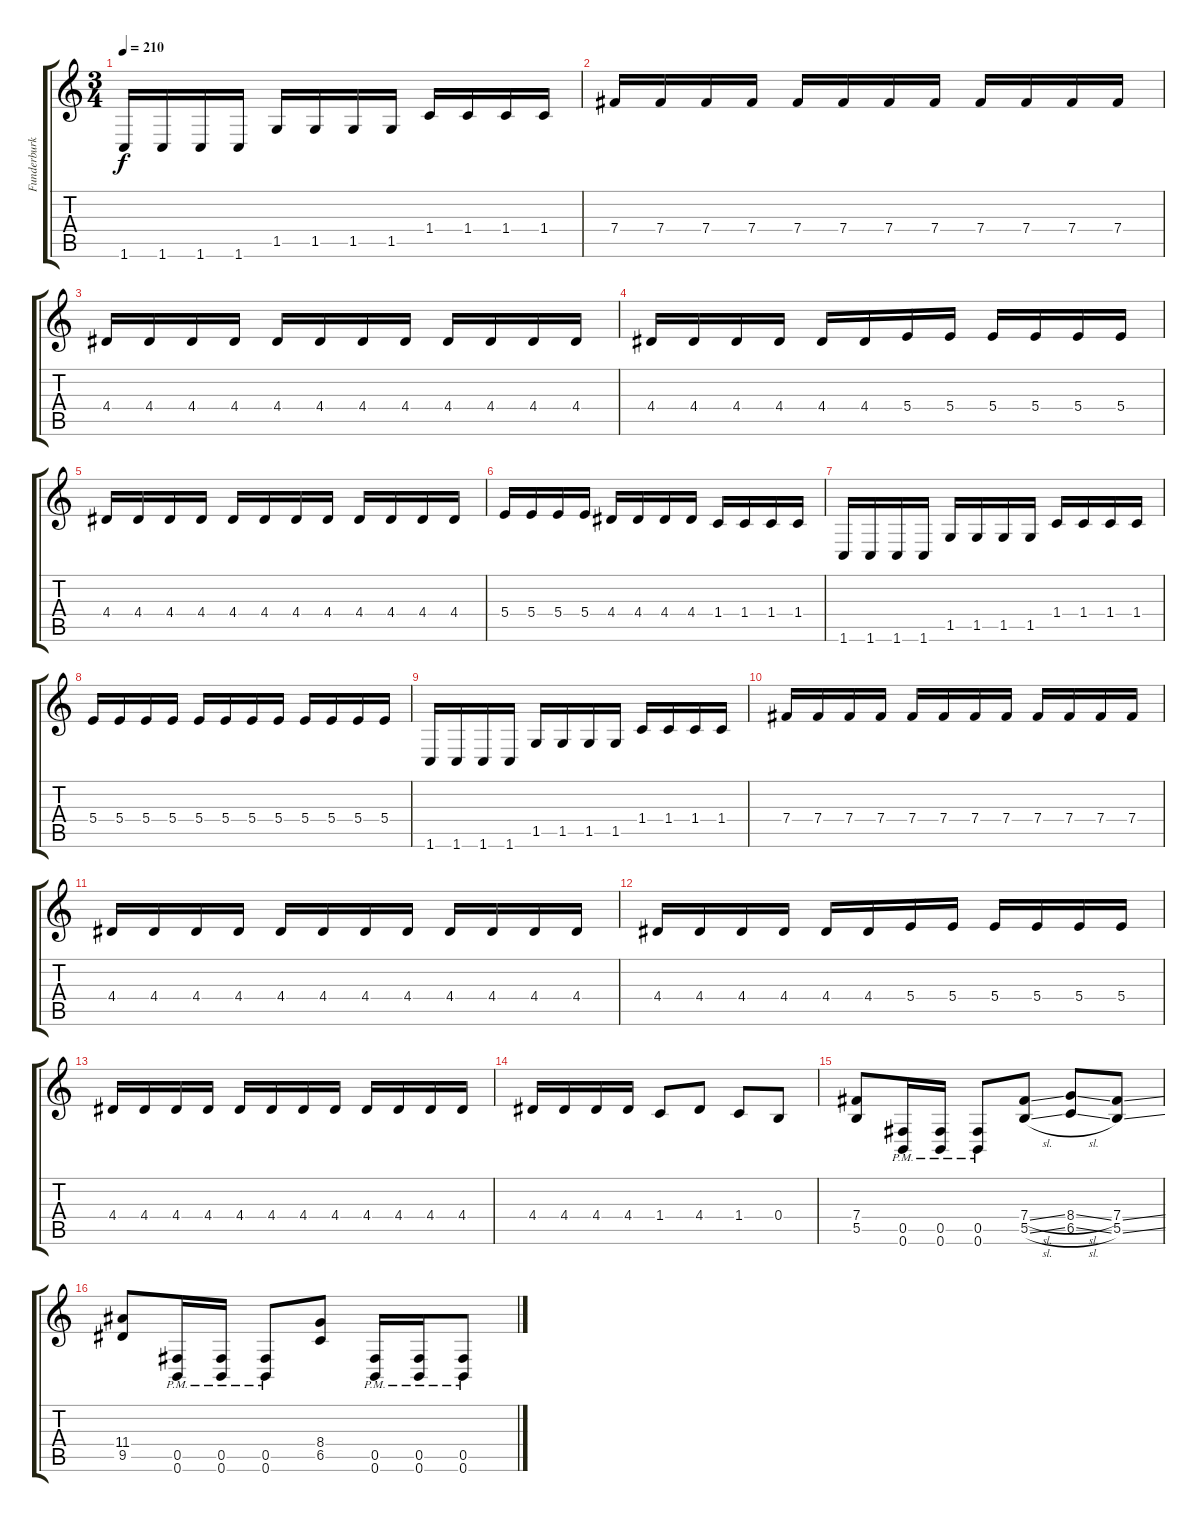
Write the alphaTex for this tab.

\track ("Funderburk Rhythm" "Funderburk") {instrument overdrivenguitar}
\staff {score tabs}
\tuning (Db4 Ab3 E3 B2 Gb2 B1) {hide}
\ts (3 4)
\tempo 210
\clef g2
\ks c
1.6.16{dy f} 1.6.16 1.6.16 1.6.16 1.5.16 1.5.16 1.5.16 1.5.16 1.4.16 1.4.16 1.4.16 1.4.16 |
7.4.16 7.4.16 7.4.16 7.4.16 7.4.16 7.4.16 7.4.16 7.4.16 7.4.16 7.4.16 7.4.16 7.4.16 |
4.4.16 4.4.16 4.4.16 4.4.16 4.4.16 4.4.16 4.4.16 4.4.16 4.4.16 4.4.16 4.4.16 4.4.16 |
4.4.16 4.4.16 4.4.16 4.4.16 4.4.16 4.4.16 5.4.16 5.4.16 5.4.16 5.4.16 5.4.16 5.4.16 |
4.4.16 4.4.16 4.4.16 4.4.16 4.4.16 4.4.16 4.4.16 4.4.16 4.4.16 4.4.16 4.4.16 4.4.16 |
5.4.16 5.4.16 5.4.16 5.4.16 4.4.16 4.4.16 4.4.16 4.4.16 1.4.16 1.4.16 1.4.16 1.4.16 |
1.6.16 1.6.16 1.6.16 1.6.16 1.5.16 1.5.16 1.5.16 1.5.16 1.4.16 1.4.16 1.4.16 1.4.16 |
5.4.16 5.4.16 5.4.16 5.4.16 5.4.16 5.4.16 5.4.16 5.4.16 5.4.16 5.4.16 5.4.16 5.4.16 |
1.6.16 1.6.16 1.6.16 1.6.16 1.5.16 1.5.16 1.5.16 1.5.16 1.4.16 1.4.16 1.4.16 1.4.16 |
7.4.16 7.4.16 7.4.16 7.4.16 7.4.16 7.4.16 7.4.16 7.4.16 7.4.16 7.4.16 7.4.16 7.4.16 |
4.4.16 4.4.16 4.4.16 4.4.16 4.4.16 4.4.16 4.4.16 4.4.16 4.4.16 4.4.16 4.4.16 4.4.16 |
4.4.16 4.4.16 4.4.16 4.4.16 4.4.16 4.4.16 5.4.16 5.4.16 5.4.16 5.4.16 5.4.16 5.4.16 |
4.4.16 4.4.16 4.4.16 4.4.16 4.4.16 4.4.16 4.4.16 4.4.16 4.4.16 4.4.16 4.4.16 4.4.16 |
4.4.16 4.4.16 4.4.16 4.4.16 1.4.8 4.4.8 1.4.8 0.4.8 |
(7.4 5.5).8 (0.5{pm} 0.6{pm}).16 (0.5{pm} 0.6{pm}).16 (0.5{pm} 0.6{pm}).8 (7.4{sl} 5.5{sl}).8 (8.4{sl} 6.5{sl}).8 (7.4{ss} 5.5{ss}).8 |
(11.4 9.5).8 (0.5{pm} 0.6{pm}).16 (0.5{pm} 0.6{pm}).16 (0.5{pm} 0.6{pm}).8 (8.4 6.5).8 (0.5{pm} 0.6{pm}).16 (0.5{pm} 0.6{pm}).16 (0.5{pm} 0.6{pm}).8
